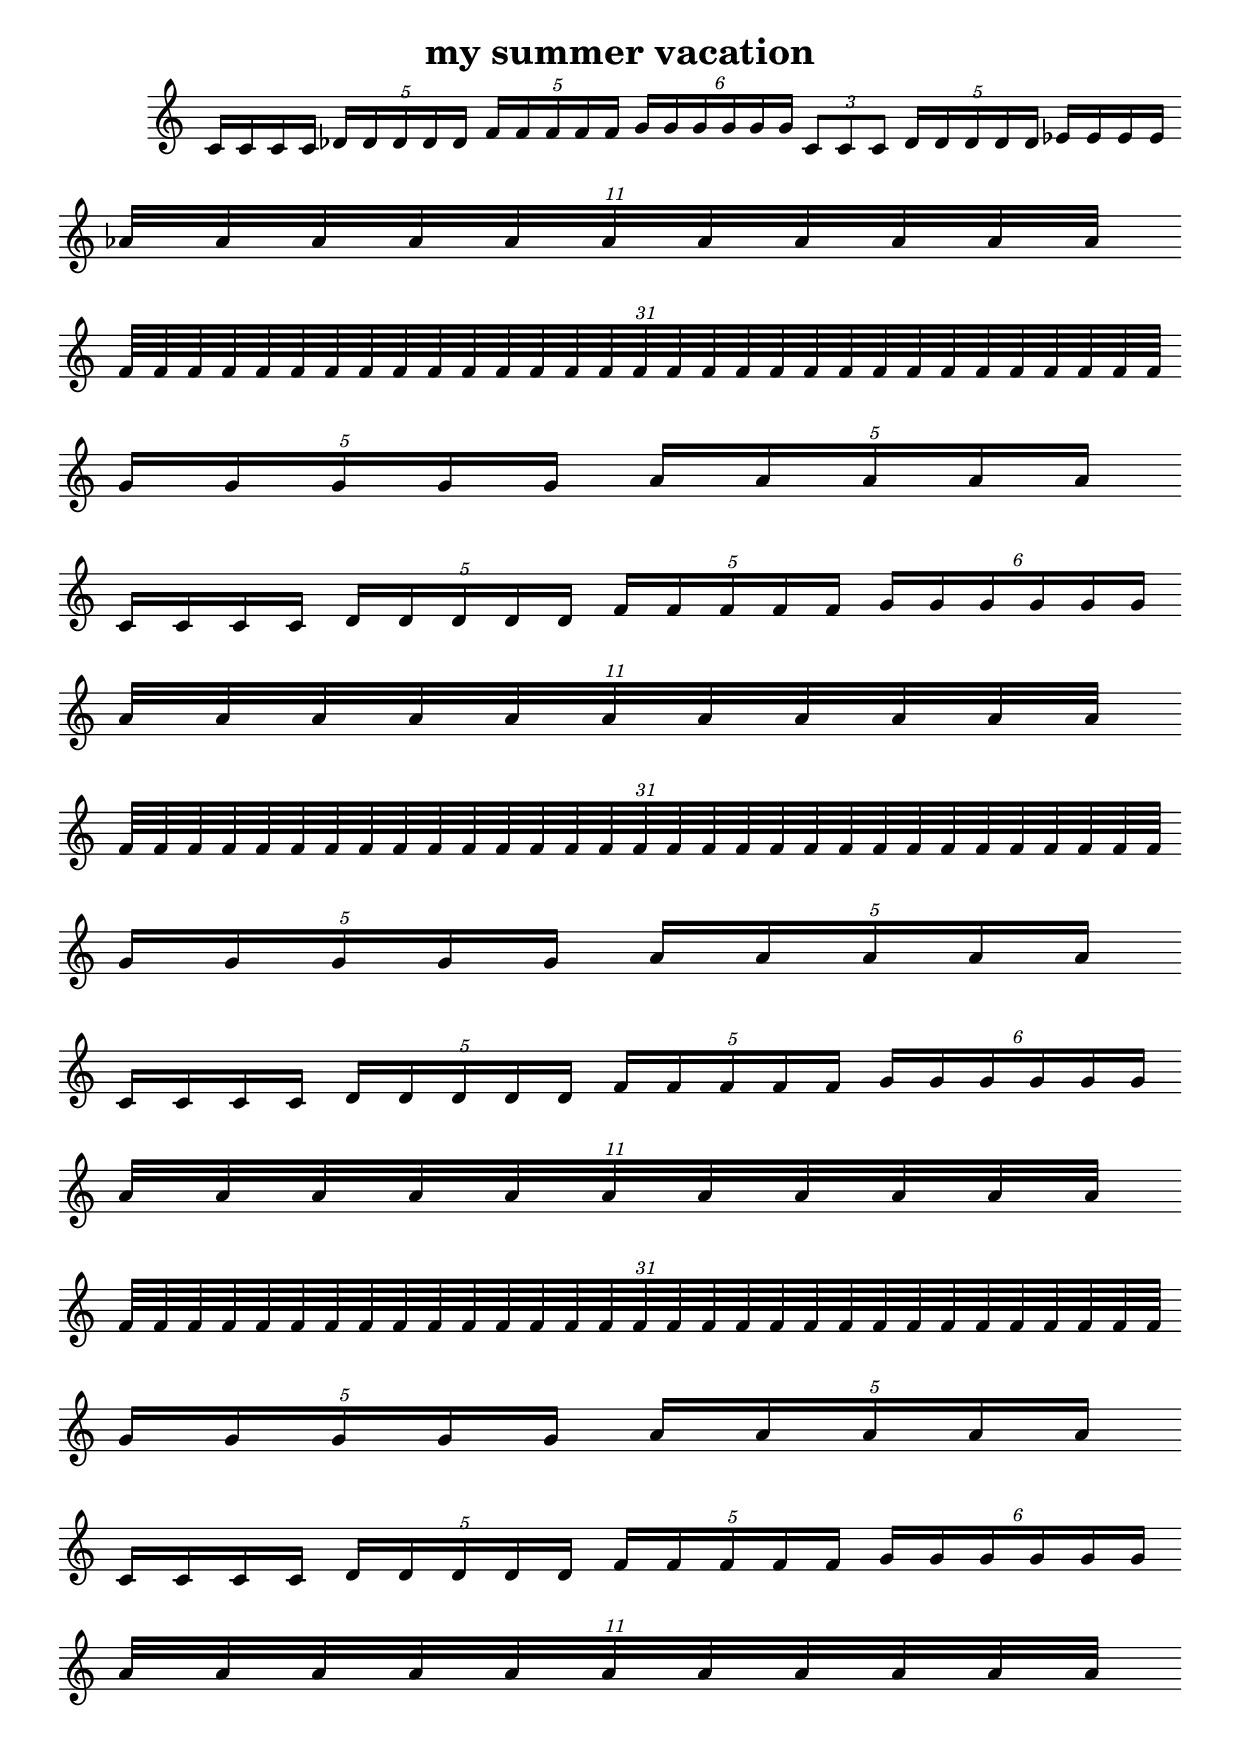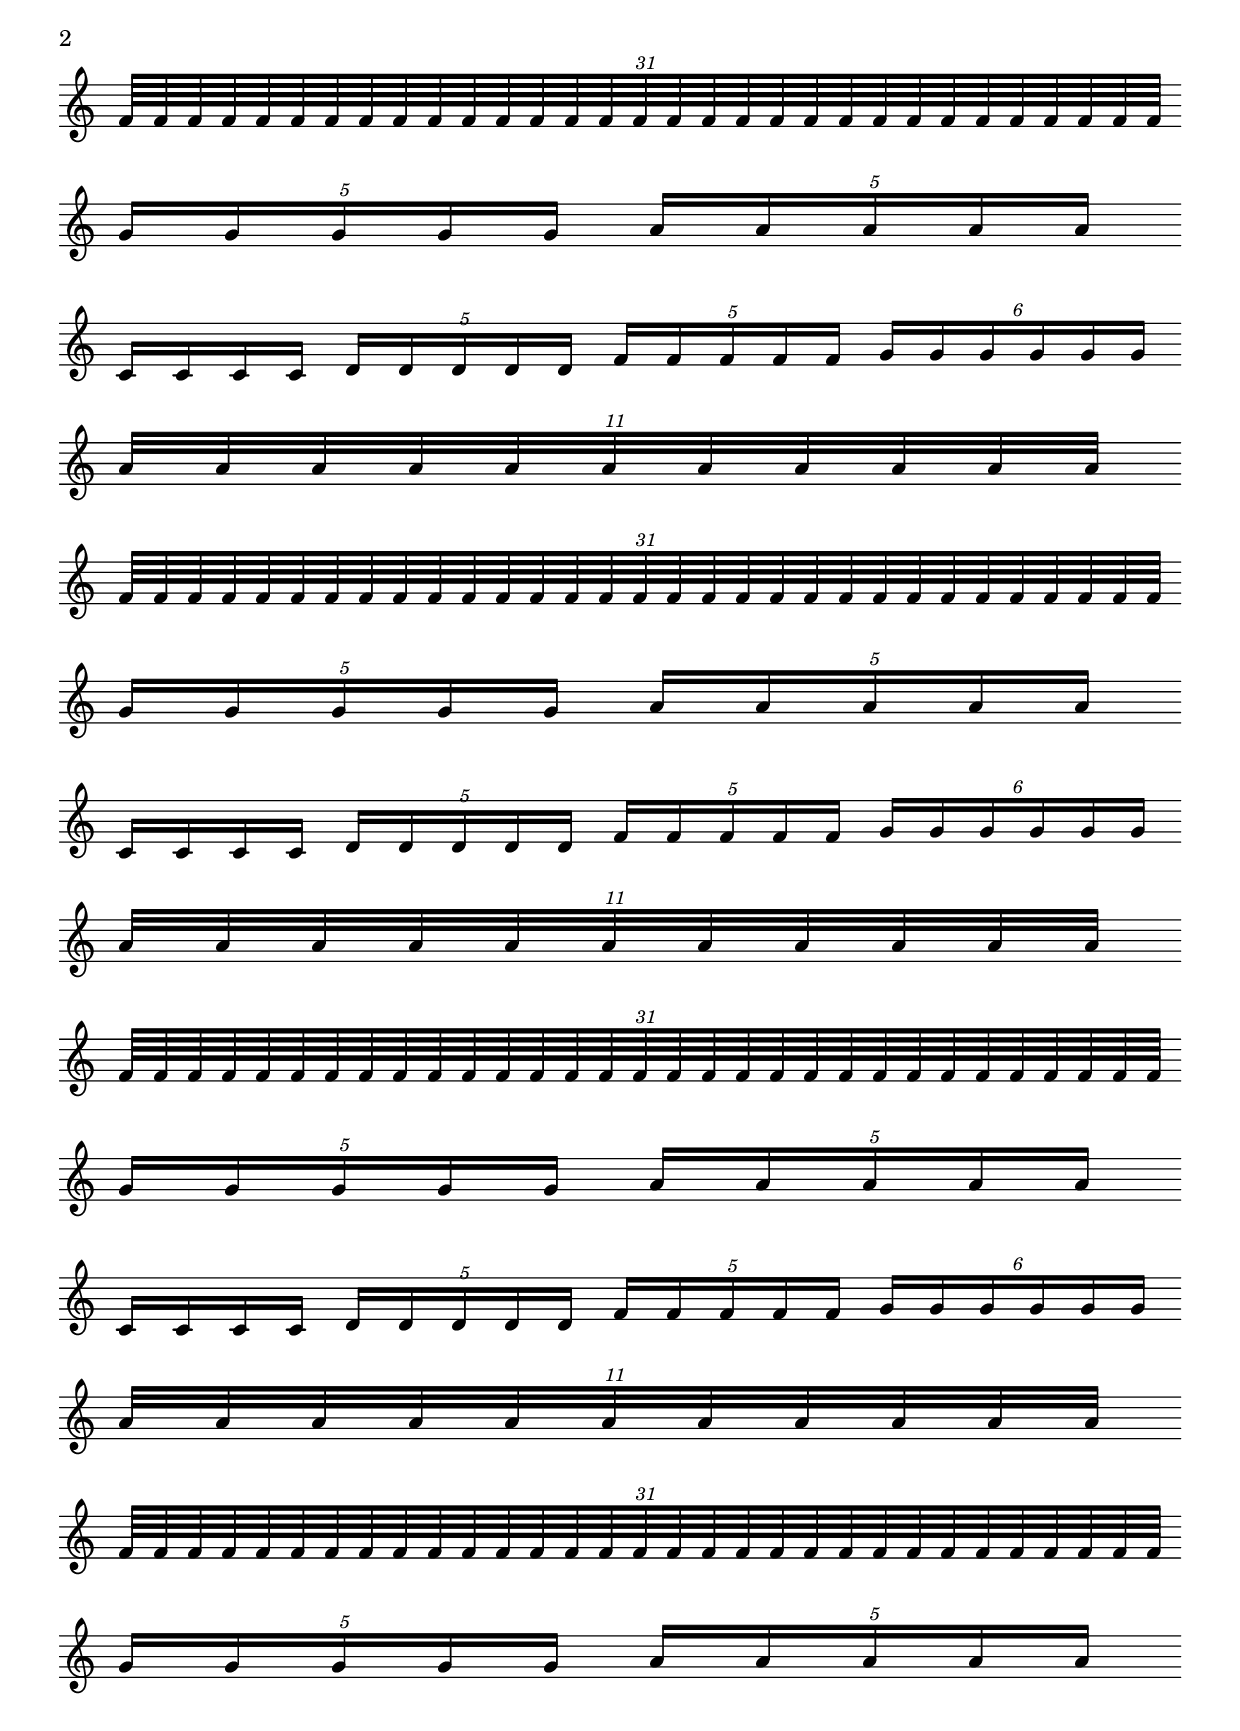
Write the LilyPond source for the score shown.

#(ly:set-option 'midi-extension "mid")
\version "2.12.3"
\include "english.ly"
\header{ 

title = "my summer vacation"}
%{
Title: my summer vacation

Hi john

|SSSS rrrrr mmmmm PPPPPP SSS rrrrr gggg

| ddddddddddd 

| mmmmmmmmmmmmmmmmmmmmmmmmmmmmmmm

| PPPPP ddddd

|SSSS rrrrr mmmmm PPPPPP

| ddddddddddd

| mmmmmmmmmmmmmmmmmmmmmmmmmmmmmmm

| PPPPP ddddd



|SSSS rrrrr mmmmm PPPPPP

| ddddddddddd

| mmmmmmmmmmmmmmmmmmmmmmmmmmmmmmm

| PPPPP ddddd


|SSSS rrrrr mmmmm PPPPPP

| ddddddddddd

| mmmmmmmmmmmmmmmmmmmmmmmmmmmmmmm

| PPPPP ddddd


|SSSS rrrrr mmmmm PPPPPP

| ddddddddddd

| mmmmmmmmmmmmmmmmmmmmmmmmmmmmmmm

| PPPPP ddddd


|SSSS rrrrr mmmmm PPPPPP

| ddddddddddd

| mmmmmmmmmmmmmmmmmmmmmmmmmmmmmmm

| PPPPP ddddd


|SSSS rrrrr mmmmm PPPPPP

| ddddddddddd

| mmmmmmmmmmmmmmmmmmmmmmmmmmmmmmm

| PPPPP ddddd


%}
melody = {
\once \override Staff.TimeSignature #'stencil = ##f
\clef treble
\key c 
\major
\cadenzaOn
  c'16[ c'16 c'16 c'16] \times 4/5{ df'16[ df'16 df'16 df'16 df'16] }  \times 4/5{ f'16[ f'16 f'16 f'16 f'16] }  \times 4/6{ g'16[ g'16 g'16 g'16 g'16 g'16] }  \times 2/3{ c'8[ c'8 c'8] }  \times 4/5{ df'16[ df'16 df'16 df'16 df'16] }  ef'16[ ef'16 ef'16 ef'16] \bar "" \break 
  \times 8/11{ af'32[ af'32 af'32 af'32 af'32 af'32 af'32 af'32 af'32 af'32 af'32] }  \bar "" \break 
  \times 16/31{ f'64[ f'64 f'64 f'64 f'64 f'64 f'64 f'64 f'64 f'64 f'64 f'64 f'64 f'64 f'64 f'64 f'64 f'64 f'64 f'64 f'64 f'64 f'64 f'64 f'64 f'64 f'64 f'64 f'64 f'64 f'64] }  \bar "" \break 
  \times 4/5{ g'16[ g'16 g'16 g'16 g'16] }  \times 4/5{ af'16[ af'16 af'16 af'16 af'16] }  \bar "" \break 
  c'16[ c'16 c'16 c'16] \times 4/5{ df'16[ df'16 df'16 df'16 df'16] }  \times 4/5{ f'16[ f'16 f'16 f'16 f'16] }  \times 4/6{ g'16[ g'16 g'16 g'16 g'16 g'16] }  \bar "" \break 
  \times 8/11{ af'32[ af'32 af'32 af'32 af'32 af'32 af'32 af'32 af'32 af'32 af'32] }  \bar "" \break 
  \times 16/31{ f'64[ f'64 f'64 f'64 f'64 f'64 f'64 f'64 f'64 f'64 f'64 f'64 f'64 f'64 f'64 f'64 f'64 f'64 f'64 f'64 f'64 f'64 f'64 f'64 f'64 f'64 f'64 f'64 f'64 f'64 f'64] }  \bar "" \break 
  \times 4/5{ g'16[ g'16 g'16 g'16 g'16] }  \times 4/5{ af'16[ af'16 af'16 af'16 af'16] }  \bar "" \break 
  c'16[ c'16 c'16 c'16] \times 4/5{ df'16[ df'16 df'16 df'16 df'16] }  \times 4/5{ f'16[ f'16 f'16 f'16 f'16] }  \times 4/6{ g'16[ g'16 g'16 g'16 g'16 g'16] }  \bar "" \break 
  \times 8/11{ af'32[ af'32 af'32 af'32 af'32 af'32 af'32 af'32 af'32 af'32 af'32] }  \bar "" \break 
  \times 16/31{ f'64[ f'64 f'64 f'64 f'64 f'64 f'64 f'64 f'64 f'64 f'64 f'64 f'64 f'64 f'64 f'64 f'64 f'64 f'64 f'64 f'64 f'64 f'64 f'64 f'64 f'64 f'64 f'64 f'64 f'64 f'64] }  \bar "" \break 
  \times 4/5{ g'16[ g'16 g'16 g'16 g'16] }  \times 4/5{ af'16[ af'16 af'16 af'16 af'16] }  \bar "" \break 
  c'16[ c'16 c'16 c'16] \times 4/5{ df'16[ df'16 df'16 df'16 df'16] }  \times 4/5{ f'16[ f'16 f'16 f'16 f'16] }  \times 4/6{ g'16[ g'16 g'16 g'16 g'16 g'16] }  \bar "" \break 
  \times 8/11{ af'32[ af'32 af'32 af'32 af'32 af'32 af'32 af'32 af'32 af'32 af'32] }  \bar "" \break 
  \times 16/31{ f'64[ f'64 f'64 f'64 f'64 f'64 f'64 f'64 f'64 f'64 f'64 f'64 f'64 f'64 f'64 f'64 f'64 f'64 f'64 f'64 f'64 f'64 f'64 f'64 f'64 f'64 f'64 f'64 f'64 f'64 f'64] }  \bar "" \break 
  \times 4/5{ g'16[ g'16 g'16 g'16 g'16] }  \times 4/5{ af'16[ af'16 af'16 af'16 af'16] }  \bar "" \break 
  c'16[ c'16 c'16 c'16] \times 4/5{ df'16[ df'16 df'16 df'16 df'16] }  \times 4/5{ f'16[ f'16 f'16 f'16 f'16] }  \times 4/6{ g'16[ g'16 g'16 g'16 g'16 g'16] }  \bar "" \break 
  \times 8/11{ af'32[ af'32 af'32 af'32 af'32 af'32 af'32 af'32 af'32 af'32 af'32] }  \bar "" \break 
  \times 16/31{ f'64[ f'64 f'64 f'64 f'64 f'64 f'64 f'64 f'64 f'64 f'64 f'64 f'64 f'64 f'64 f'64 f'64 f'64 f'64 f'64 f'64 f'64 f'64 f'64 f'64 f'64 f'64 f'64 f'64 f'64 f'64] }  \bar "" \break 
  \times 4/5{ g'16[ g'16 g'16 g'16 g'16] }  \times 4/5{ af'16[ af'16 af'16 af'16 af'16] }  \bar "" \break 
  c'16[ c'16 c'16 c'16] \times 4/5{ df'16[ df'16 df'16 df'16 df'16] }  \times 4/5{ f'16[ f'16 f'16 f'16 f'16] }  \times 4/6{ g'16[ g'16 g'16 g'16 g'16 g'16] }  \bar "" \break 
  \times 8/11{ af'32[ af'32 af'32 af'32 af'32 af'32 af'32 af'32 af'32 af'32 af'32] }  \bar "" \break 
  \times 16/31{ f'64[ f'64 f'64 f'64 f'64 f'64 f'64 f'64 f'64 f'64 f'64 f'64 f'64 f'64 f'64 f'64 f'64 f'64 f'64 f'64 f'64 f'64 f'64 f'64 f'64 f'64 f'64 f'64 f'64 f'64 f'64] }  \bar "" \break 
  \times 4/5{ g'16[ g'16 g'16 g'16 g'16] }  \times 4/5{ af'16[ af'16 af'16 af'16 af'16] }  \bar "" \break 
  c'16[ c'16 c'16 c'16] \times 4/5{ df'16[ df'16 df'16 df'16 df'16] }  \times 4/5{ f'16[ f'16 f'16 f'16 f'16] }  \times 4/6{ g'16[ g'16 g'16 g'16 g'16 g'16] }  \bar "" \break 
  \times 8/11{ af'32[ af'32 af'32 af'32 af'32 af'32 af'32 af'32 af'32 af'32 af'32] }  \bar "" \break 
  \times 16/31{ f'64[ f'64 f'64 f'64 f'64 f'64 f'64 f'64 f'64 f'64 f'64 f'64 f'64 f'64 f'64 f'64 f'64 f'64 f'64 f'64 f'64 f'64 f'64 f'64 f'64 f'64 f'64 f'64 f'64 f'64 f'64] }  \bar "" \break 
  \times 4/5{ g'16[ g'16 g'16 g'16 g'16] }  \times 4/5{ af'16[ af'16 af'16 af'16 af'16] }  \bar "" \break 
 }
text = \lyricmode {
                                                                                                                                                                                                                                                                                                                                                                                                                                                                                                                                    
}
\score{

<<
\new Voice = "one" {
\melody
}
\new Lyrics \lyricsto "one" \text
>>
\layout {
\context {
\Score
}
}
\midi {
\context {
\Score
tempoWholesPerMinute = #(ly:make-moment 200 4)
}
}
}